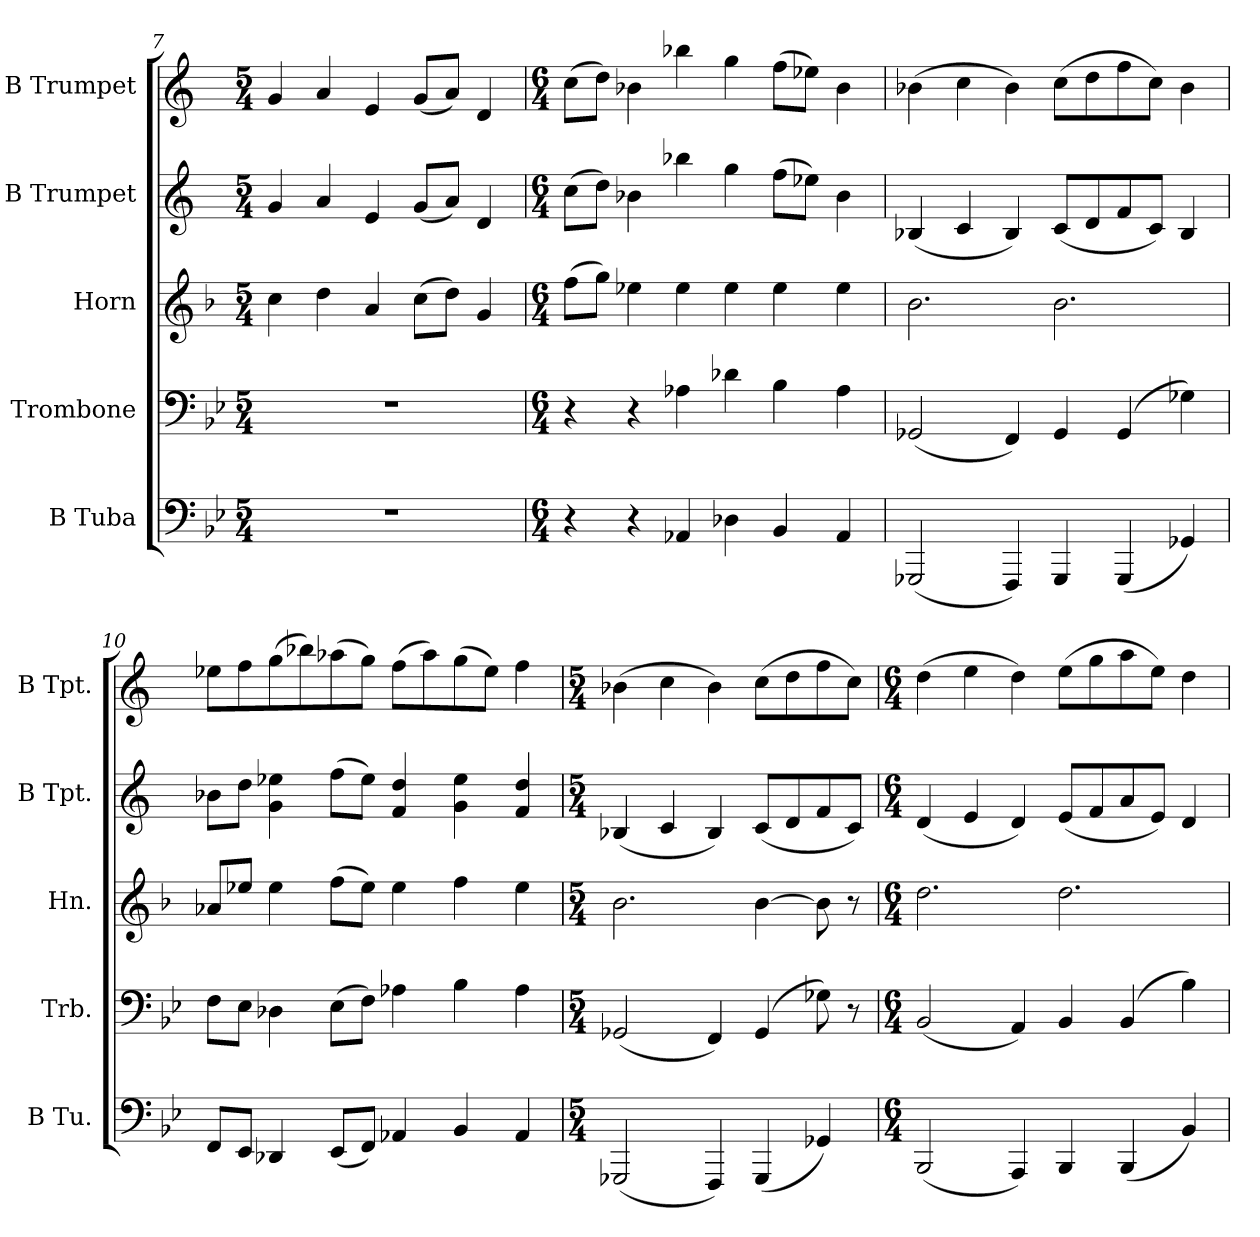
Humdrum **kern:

**kern	**kern	**kern	**kern	**kern
*part5	*part4	*part3	*part2	*part1
*staff5	*staff4	*staff3	*staff2	*staff1
*I"B Tuba	*I"Trombone	*I"Horn	*I"B Trumpet	*I"B Trumpet
*I'B Tu.	*I'Trb.	*I'Hn.	*I'B Tpt.	*I'B Tpt.
*clefF4	*clefF4	*	*clefG2	*clefG2
*	*	*ITrd4c7	*ITrd1c2	*ITrd1c2
*k[b-e-]	*k[b-e-]	*k[b-e-]	*k[b-e-]	*k[b-e-]
*B-:	*B-:	*B-:	*B-:	*B-:
*M5/4	*M5/4	*M5/4	*M5/4	*M5/4
=7	=7	=7	=7	=7
4%5r	4%5r	4f\	4f/	4f/
.	.	4g\	4g/	4g/
.	.	4d/	4d/	4d/
.	.	(8f\L	(8f/L	(8f/L
.	.	8g\J)	8g/J)	8g/J)
.	.	4c/	4c/	4c/
=8	=8	=8	=8	=8
*M6/4	*M6/4	*M6/4	*M6/4	*M6/4
4r	4r	(8b-\L	(8b-\L	(8b-\L
.	.	8cc\J)	8cc\J)	8cc\J)
4r	4r	4a-X\	4a-X\	4a-X\
4AA-X/	4A-X\	4a-\	4aa-X\	4aa-X\
4D-X\	4d-X\	4a-\	4ff\	4ff\
4BB-/	4B-\	4a-\	(8ee-\L	(8ee-\L
.	.	.	8dd-X\J)	8dd-X\J)
4AA-/	4A-\	4a-\	4a-\	4a-\
!!LO:PB:g=z
=9	=9	=9	=9	=9
(2GGG-X/	(2GG-X/	2.e-\	(4A-X/	(4a-X\
.	.	.	4B-/	4b-\
4FFF/)	4FF/)	.	4A-/)	4a-\)
4GGG-/	4GG-/	2.e-\	(8B-/L	(8b-\L
.	.	.	8c/	8cc\
(4GGG-/	(4GG-/	.	8e-/	8ee-\
.	.	.	8B-/J)	8b-\J)
4GG-X/)	4G-X\)	.	4A-/	4a-\
=10	=10	=10	=10	=10
8FF/L	8F\L	8d-X/L	8a-X\L	8dd-X\L
8EE-/J	8E-\J	8a-X/J	8cc\J	8ee-\
4DD-X/	4D-X\	4a-\	4f\ 4dd-X\	(8ff\
.	.	.	.	8aa-X\)
(8EE-/L	(8E-\L	(8b-\L	(8ee-\L	(8gg-X\
8FF/J)	8F\J)	8a-\J)	8dd-\J)	8ff\J)
4AA-X/	4A-X\	4a-\	4e-/ 4cc/	(8ee-\L
.	.	.	.	8gg-\)
4BB-/	4B-\	4b-\	4f\ 4dd-\	(8ff\
.	.	.	.	8dd-\J)
4AA-/	4A-\	4a-\	4e-/ 4cc/	4ee-\
=11	=11	=11	=11	=11
*M5/4	*M5/4	*M5/4	*M5/4	*M5/4
(2GGG-X/	(2GG-X/	2.e-\	(4A-X/	(4a-X\
.	.	.	4B-/	4b-\
4FFF/)	4FF/)	.	4A-/)	4a-\)
(4GGG-/	(4GG-/	[4e-\	(8B-/L	(8b-\L
.	.	.	8c/	8cc\
4GG-X/)	8G-X\)	8e-\]	8e-/	8ee-\
.	8r	8r	8B-/J)	8b-\J)
!!LO:LB:g=z
=12	=12	=12	=12	=12
*M6/4	*M6/4	*M6/4	*M6/4	*M6/4
(2BBB-/	(2BB-/	2.g\	(4c/	(4cc\
.	.	.	4d/	4dd\
4AAA/)	4AA/)	.	4c/)	4cc\)
4BBB-/	4BB-/	2.g\	(8d/L	(8dd\L
.	.	.	8e-/	8ff\
(4BBB-/	(4BB-/	.	8g/	8gg\
.	.	.	8d/J)	8dd\J)
4BB-/)	4B-\)	.	4c/	4cc\
=	=	=	=	=
*-	*-	*-	*-	*-
